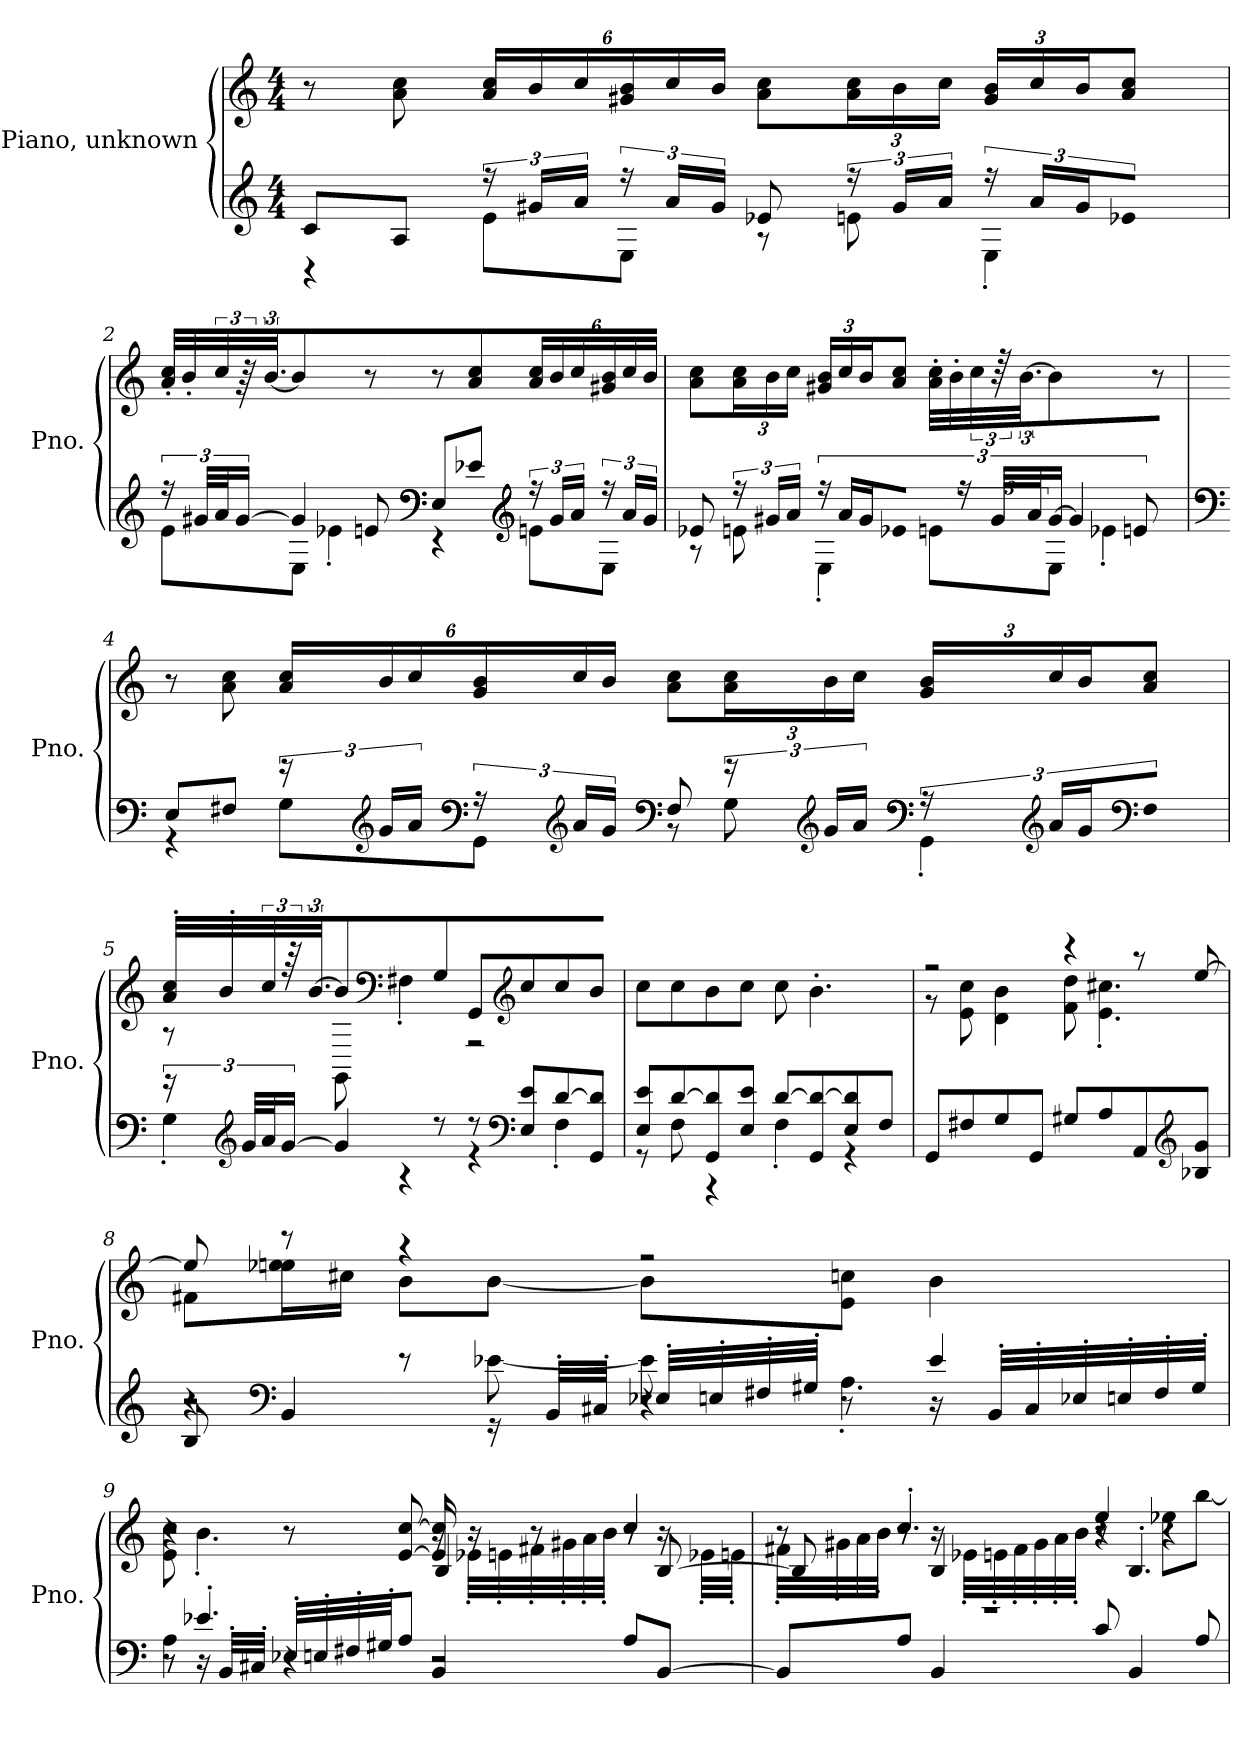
**kern	**kern
*part1	*part1
*staff2	*staff1
*I"Piano, unknown	*
*I'Pno.	*
*clefG2	*clefG2
*k[]	*k[]
*M4/4	*M4/4
*MM120	*MM120
=1	=1
*^	*
8c/L	4r	8r
8A/J	.	8a\ 8cc\
*	*	*Xbrackettup
24r	8e\L	24a/ 24cc/LL
24g#X/LL	.	24b/
24a/JJ	.	24cc/
24r	8E\J	24g#X/ 24b/
24a/LL	.	24cc/
24g#/JJ	.	24b/JJ
8e-X/	8r	8a\ 8cc\L
24r	8en\	24a\ 24cc\L
24g#/LL	.	24b\
24a/JJ	.	24cc\JJ
24r	4E'\	24g#/ 24b/LL
24a/LL	.	24cc/
24g#/J	.	24b/J
8e-X/J	.	8a/ 8cc/J
=2	=2	=2
24r	8e\L	32a\' 32cc\'LLL
.	.	32b'\
48g#X/LLL	.	.
*	*	*brackettup
48a/J	.	48cc\JJJ
[24g#/JJ	.	96r
.	.	[48.b\
4g#/]	8E\J	4b\]
.	4e-X'\	.
8en/	.	8r
*clefF4	*	*
8E/L	4r	8r
8e-X/J	.	8a\ 8cc\
*clefG2	*	*
*	*	*Xbrackettup
24r	8en\L	24a/ 24cc/LL
24g#/LL	.	24b/
24a/JJ	.	24cc/
24r	8E\J	24g#X/ 24b/
24a/LL	.	24cc/
24g#/JJ	.	24b/JJ
!!LO:LB:g=z
=3	=3	=3
8e-X/	8r	8a\ 8cc\L
24r	8en\	24a\ 24cc\L
24g#X/LL	.	24b\
24a/JJ	.	24cc\JJ
24r	4E'\	24g#X/ 24b/LL
24a/LL	.	24cc/
24g#/J	.	24b/J
8e-X/J	.	8a/ 8cc/J
24r	8en\L	32a\' 32cc\'LLL
.	.	32b'\
48g#/LLL	.	.
*	*	*brackettup
48a/J	.	48cc\JJJ
[24g#/JJ	.	96r
.	.	[48.b\
4g#/]	8E\J	4b\]
.	4e-X'\	.
8en/	.	8r
!!LO:LB:g=z
=4	=4	=4
*clefF4	*	*
8E/L	4r	8r
8F#X/J	.	8a\ 8cc\
*	*	*Xbrackettup
24r	8G\L	24a/ 24cc/LL
*clefG2	*	*
24g/LL	.	24b/
24a/JJ	.	24cc/
*clefF4	*	*
24r	8GG\J	24g/ 24b/
*clefG2	*	*
24a/LL	.	24cc/
24g/JJ	.	24b/JJ
*clefF4	*	*
8F#/	8r	8a\ 8cc\L
24r	8G\	24a\ 24cc\L
*clefG2	*	*
24g/LL	.	24b\
24a/JJ	.	24cc\JJ
*clefF4	*	*
24r	4GG'\	24g/ 24b/LL
*clefG2	*	*
24a/LL	.	24cc/
24g/J	.	24b/J
*clefF4	*	*
8F#/J	.	8a/ 8cc/J
!!LO:LB:g=z
=5	=5	=5
*	*	*^
24r	4G'\	32a/' 32cc/'LLL	8r
.	.	32b'/	.
*clefG2	*	*	*
48g/LLL	.	.	.
*	*	*brackettup	*
48a/J	.	48cc/JJJ	.
[24g/JJ	.	96r	.
.	.	[48.b/	.
4g/]	.	4b/]	8GG\
*	*	*clefF4	*
.	4r	.	4F#X'\
8r	.	8G/	.
8r	4r	8GG/L	2r
*clefF4	*	*clefG2	*
8E/ 8e/L	.	8cc/	.
[8d/	4F'\	8cc/	.
8GG/ 8d/]J	.	8b/J	.
*	*	*v	*v
=6	=6	=6
8E/ 8e/L	8r	8cc\L
[8d/	8F\	8cc\
8GG/ 8d/]	4r	8b\
8E/ 8e/J	.	8cc\J
[8d/L	4F'\	8cc\
8GG/ 8d/_	.	4.b'\
8E/ 8d/]	4r	.
8F/J	.	.
*v	*v	*
!!LO:LB:g=z
=7	=7
*	*^
8GG/L	2r	8r
8F#X/	.	8e\ 8cc\
8G/	.	4d\ 4b\
8GG/J	.	.
8G#X/L	4r	8f\ 8dd\
8A/	.	4.e\' 4.cc#X\'
8AA/	8r	.
*clefG2	*	*
8B-X/ 8g/J	[8ee/	.
=8	=8	=8
*^	*	*
*	*^	*	*
2r	4r	8B/	8ee/]	8f#X\L
*clefF4	*	*	*	*
.	.	4BB/	8r	16ee-X\ 16een\L
.	.	.	.	16cc#X\JJ
.	8r	.	4r	8b\L
.	[8e-X\	16r	.	[8b\J
.	.	32BB'/LLL	.	.
.	.	32C#X'/JJJ	.	.
4r	8e-\]	32E-X'/LLL	2r	8b\L]
.	.	32En'/	.	.
.	.	32F#X'/	.	.
.	.	32G#X'/JJJ	.	.
.	4.A'\	8r	.	8e\ 8ccn\J
4e-/	.	16r	.	4b\
.	.	32BB'/LLL	.	.
.	.	32C#'/	.	.
.	.	32E-X'/	.	.
.	.	32En'/	.	.
.	.	32F#'/	.	.
.	.	32G#'/JJJ	.	.
!!LO:LB:g=z
=9	=9	=9	=9	=9
*	*	*	*	*^
8r	4A\	8r	4r	8e\ 8cc\	2r
4.e-X'/	.	16r	.	4.b'\	.
.	.	32BB'/LLL	.	.	.
.	.	32C#X'/JJJ	.	.	.
.	4r	32E-X'/LLL	8r	.	.
.	.	32En'/	.	.	.
.	.	32F#X'/	.	.	.
.	.	32G#X'/JJ	.	.	.
.	.	8A/J	[8e/ [8cc/	.	.
2r	2r	4BB/	16e/] 16cc/]	16r	4B/
.	.	.	16r	32e-X'\LLL	.
.	.	.	.	32en'\	.
.	.	.	8r	32f#X'\	.
.	.	.	.	32g#X'\	.
.	.	.	.	32a'\	.
.	.	.	.	32b'\JJJ	.
.	.	8A/L	4cc/	8r	8r
.	.	[8BB/J	.	16r	[8B/
.	.	.	.	32e-X'\LLL	.
.	.	.	.	32en'\JJJ	.
*	*v	*v	*	*	*
!!LO:PB:g=z	!!	!!
=10	=10	=10	=10	=10
1r	8BB/L]	8r	32f#X'\LLL	8B/]
.	.	.	32g#X'\	.
.	.	.	32a'\	.
.	.	.	32b'\JJJ	.
.	8A/J	4.cc'/	8r	8r
.	4BB/	.	16r	4B/
.	.	.	32e-X'\LLL	.
.	.	.	32en'\	.
.	.	.	32f#'\	.
.	.	.	32g#'\	.
.	.	.	32a'\	.
.	.	.	32b'\JJJ	.
.	8c/	4ee/	4r	8r
.	4BB/	.	.	4.B'/
.	.	4r	8ee-X\L	.
.	8A/	.	[8bb\J	.
*v	*v	*	*	*
*	*v	*v	*v
=	=
*-	*-
